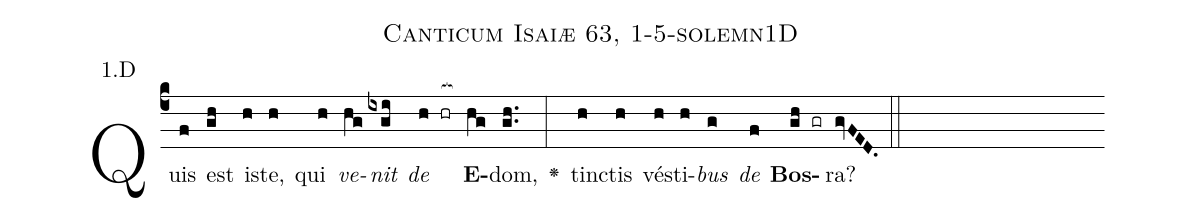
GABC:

name: Canticum Isaiæ 63, 1-5-solemn1D;
annotation: 1.D;
%%
(c4)Quis(f) est(gh) i(h)ste,(h) qui(h) <i>ve</i>(hg)<i>nit</i>(ixgi) <i>de</i>(h hr[ocb:1{]) <b>E</b>(hg[ocb:0}])dom,(gh..) <v>\greheightstar</v>(:) tin(h)ctis(h) vé(h)sti(h)<i>bus</i>(g) <i>de</i>(f) <b>Bos</b>(gh gr)ra?(gvFED.) (::)


%E(h) u(h) o(g) u(f) a(gh) e.(gvFED.) (::)
